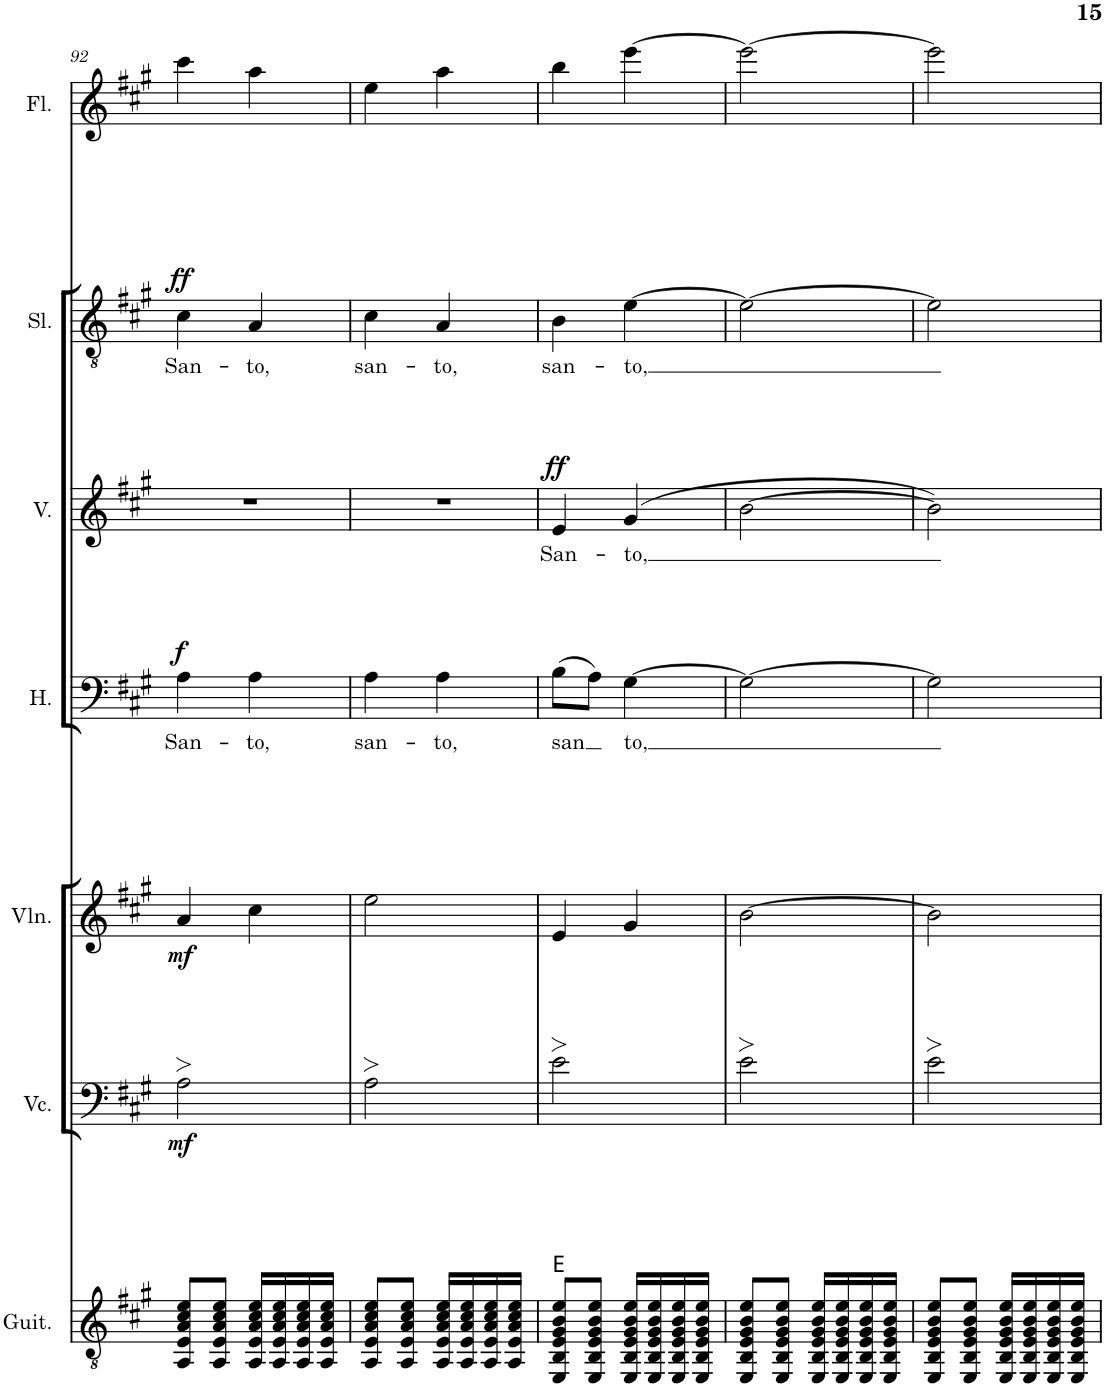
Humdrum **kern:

**kern	**harte	**kern	**dynam	**kern	**dynam	**kern	**text	**dynam	**kern	**text	**dynam	**kern	**text	**dynam	**kern
*part7	*part7	*part6	*part6	*part5	*part5	*part4	*part4	*part4	*part3	*part3	*part3	*part2	*part2	*part2	*part1
*staff7	*	*staff6	*staff6	*staff5	*staff5	*staff4	*staff4	*staff4	*staff3	*staff3	*staff3	*staff2	*staff2	*staff2	*staff1
*I"Guitarra clásica	*	*I"Violonchelo	*	*I"Violín	*	*I"Hombres	*	*	*I"Mujeres	*	*	*I"Solista	*	*	*I"Flauta
*I'Guit.	*	*I'Vc.	*	*I'Vln.	*	*I'H.	*	*	*	*	*	*I'Sl.	*	*	*I'Fl.
!!LO:PB:g=z
*clefGv2	*	*clefF4	*	*clefG2	*	*clefF4	*	*	*clefG2	*	*	*clefGv2	*	*	*clefG2
*	*	*	*	*	*	*	*	*	*	*	*	*Trd4c7	*	*	*
*k[f#c#g#]	*	*k[f#c#g#]	*	*k[f#c#g#]	*	*k[f#c#g#]	*	*	*k[f#c#g#]	*	*	*k[f#c#g#]	*	*	*k[f#c#g#]
*M2/4	*	*M2/4	*	*M2/4	*	*M2/4	*	*	*M2/4	*	*	*M2/4	*	*	*M2/4
=92	=92	=92	=92	=92	=92	=92	=92	=92	=92	=92	=92	=92	=92	=92	=92
!	!	!	!LO:DY:b	!	!LO:DY:b	!	!LO:LY:b	!LO:DY:a	!	!	!	!	!LO:LY:b	!LO:DY:a	!
8AA/ 8E/ 8A/ 8c#/ 8e/L	.	2A>\	mf	4a/	mf	4A\	San-	f	2r	.	.	4c#\	San-	ff	4ccc#\
8AA/ 8E/ 8A/ 8c#/ 8e/J	.	.	.	.	.	.	.	.	.	.	.	.	.	.	.
!	!	!	!	!	!	!	!LO:LY:b	!	!	!	!	!	!LO:LY:b	!	!
16AA/ 16E/ 16A/ 16c#/ 16e/LL	.	.	.	4cc#\	.	4A\	-to,	.	.	.	.	4A/	-to,	.	4aa\
16AA/ 16E/ 16A/ 16c#/ 16e/	.	.	.	.	.	.	.	.	.	.	.	.	.	.	.
16AA/ 16E/ 16A/ 16c#/ 16e/	.	.	.	.	.	.	.	.	.	.	.	.	.	.	.
16AA/ 16E/ 16A/ 16c#/ 16e/JJ	.	.	.	.	.	.	.	.	.	.	.	.	.	.	.
=93	=93	=93	=93	=93	=93	=93	=93	=93	=93	=93	=93	=93	=93	=93	=93
!	!	!	!	!	!	!	!LO:LY:b	!	!	!	!	!	!LO:LY:b	!	!
8AA/ 8E/ 8A/ 8c#/ 8e/L	.	2A>\	.	2ee\	.	4A\	san-	.	2r	.	.	4c#\	san-	.	4ee\
8AA/ 8E/ 8A/ 8c#/ 8e/J	.	.	.	.	.	.	.	.	.	.	.	.	.	.	.
!	!	!	!	!	!	!	!LO:LY:b	!	!	!	!	!	!LO:LY:b	!	!
16AA/ 16E/ 16A/ 16c#/ 16e/LL	.	.	.	.	.	4A\	-to,	.	.	.	.	4A/	-to,	.	4aa\
16AA/ 16E/ 16A/ 16c#/ 16e/	.	.	.	.	.	.	.	.	.	.	.	.	.	.	.
16AA/ 16E/ 16A/ 16c#/ 16e/	.	.	.	.	.	.	.	.	.	.	.	.	.	.	.
16AA/ 16E/ 16A/ 16c#/ 16e/JJ	.	.	.	.	.	.	.	.	.	.	.	.	.	.	.
=94	=94	=94	=94	=94	=94	=94	=94	=94	=94	=94	=94	=94	=94	=94	=94
!	!	!	!	!	!	!	!LO:LY:b	!	!	!LO:LY:b	!LO:DY:a	!	!LO:LY:b	!	!
8EE/ 8BB/ 8E/ 8G#/ 8B/ 8e/L	E:maj	2e>\	.	4e/	.	(8B\L	-san	.	4e/	San-	ff	4B\	san-	.	4bb\
8EE/ 8BB/ 8E/ 8G#/ 8B/ 8e/J	.	.	.	.	.	8A\J)	.	.	.	.	.	.	.	.	.
!	!	!	!	!	!	!	!LO:LY:b	!	!	!LO:LY:b	!	!	!LO:LY:b	!	!
16EE/ 16BB/ 16E/ 16G#/ 16B/ 16e/LL	.	.	.	4g#/	.	[4G#\	to,	.	(4g#/	-to,	.	[4e\	-to,	.	[4eee\
16EE/ 16BB/ 16E/ 16G#/ 16B/ 16e/	.	.	.	.	.	.	.	.	.	.	.	.	.	.	.
16EE/ 16BB/ 16E/ 16G#/ 16B/ 16e/	.	.	.	.	.	.	.	.	.	.	.	.	.	.	.
16EE/ 16BB/ 16E/ 16G#/ 16B/ 16e/JJ	.	.	.	.	.	.	.	.	.	.	.	.	.	.	.
=95	=95	=95	=95	=95	=95	=95	=95	=95	=95	=95	=95	=95	=95	=95	=95
8EE/ 8BB/ 8E/ 8G#/ 8B/ 8e/L	.	2e>\	.	[2b\	.	2G#\_	.	.	[2b\	.	.	2e\_	.	.	2eee\_
8EE/ 8BB/ 8E/ 8G#/ 8B/ 8e/J	.	.	.	.	.	.	.	.	.	.	.	.	.	.	.
16EE/ 16BB/ 16E/ 16G#/ 16B/ 16e/LL	.	.	.	.	.	.	.	.	.	.	.	.	.	.	.
16EE/ 16BB/ 16E/ 16G#/ 16B/ 16e/	.	.	.	.	.	.	.	.	.	.	.	.	.	.	.
16EE/ 16BB/ 16E/ 16G#/ 16B/ 16e/	.	.	.	.	.	.	.	.	.	.	.	.	.	.	.
16EE/ 16BB/ 16E/ 16G#/ 16B/ 16e/JJ	.	.	.	.	.	.	.	.	.	.	.	.	.	.	.
=96	=96	=96	=96	=96	=96	=96	=96	=96	=96	=96	=96	=96	=96	=96	=96
8EE/ 8BB/ 8E/ 8G#/ 8B/ 8e/L	.	2e>\	.	2b\]	.	2G#\]	.	.	2b\])	.	.	2e\]	.	.	2eee\]
8EE/ 8BB/ 8E/ 8G#/ 8B/ 8e/J	.	.	.	.	.	.	.	.	.	.	.	.	.	.	.
16EE/ 16BB/ 16E/ 16G#/ 16B/ 16e/LL	.	.	.	.	.	.	.	.	.	.	.	.	.	.	.
16EE/ 16BB/ 16E/ 16G#/ 16B/ 16e/	.	.	.	.	.	.	.	.	.	.	.	.	.	.	.
16EE/ 16BB/ 16E/ 16G#/ 16B/ 16e/	.	.	.	.	.	.	.	.	.	.	.	.	.	.	.
16EE/ 16BB/ 16E/ 16G#/ 16B/ 16e/JJ	.	.	.	.	.	.	.	.	.	.	.	.	.	.	.
=	=	=	=	=	=	=	=	=	=	=	=	=	=	=	=
*-	*-	*-	*-	*-	*-	*-	*-	*-	*-	*-	*-	*-	*-	*-	*-
